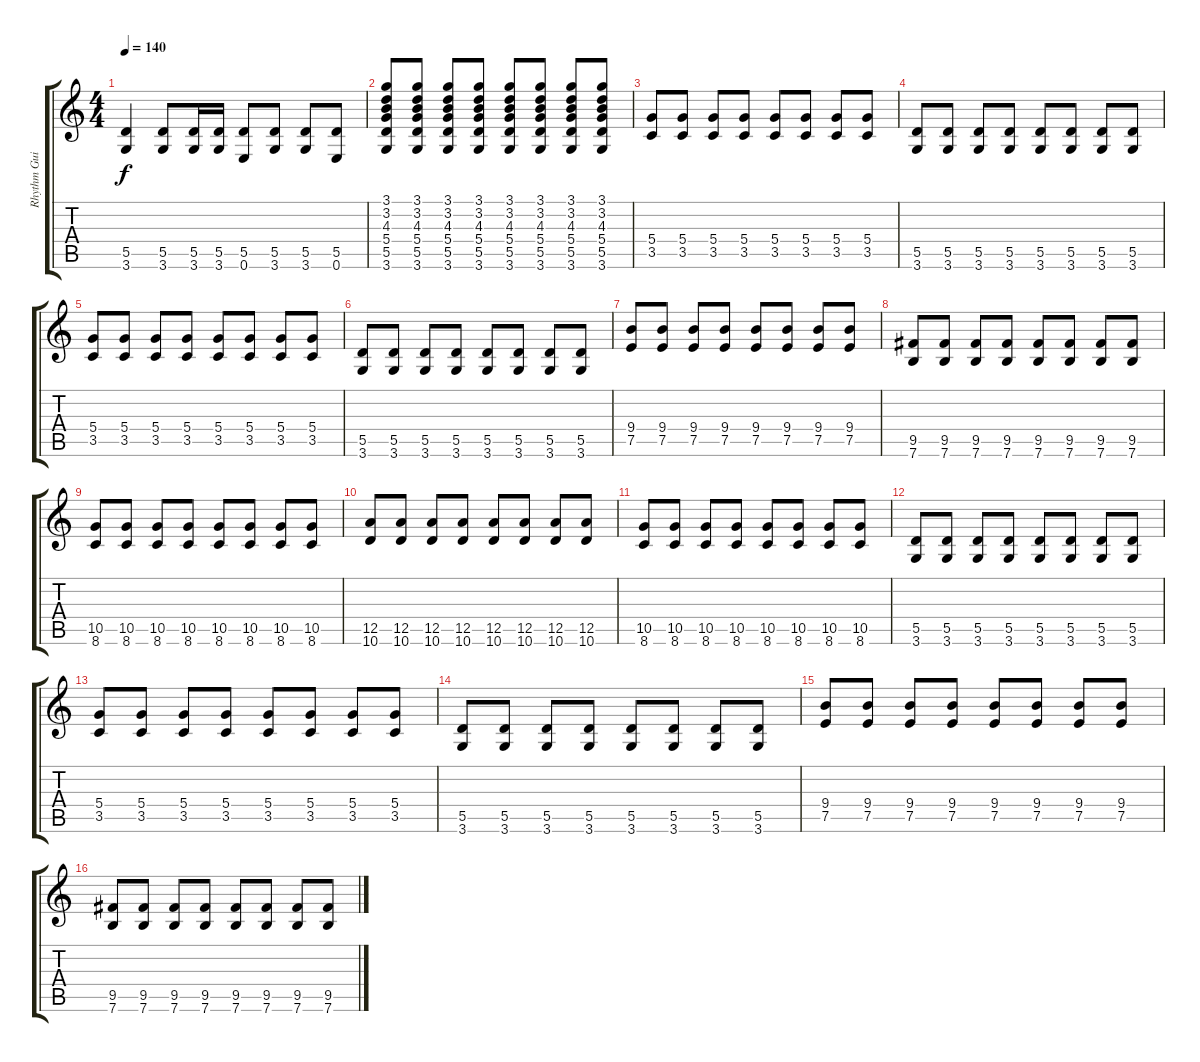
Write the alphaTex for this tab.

\track ("Rhythm Guitar" "Rhythm Gui") {instrument overdrivenguitar}
\staff {score tabs}
\tuning (E4 B3 G3 D3 A2 E2) {hide}
\ts (4 4)
\tempo 140
\clef g2
\ks c
(5.5 3.6).4{dy f} (5.5 3.6).8 (5.5 3.6).16 (5.5 3.6).16 (5.5 0.6).8 (5.5 3.6).8 (5.5 3.6).8 (5.5 0.6).8 |
(3.1 3.2 4.3 5.4 5.5 3.6).8 (3.1 3.2 4.3 5.4 5.5 3.6).8 (3.1 3.2 4.3 5.4 5.5 3.6).8 (3.1 3.2 4.3 5.4 5.5 3.6).8 (3.1 3.2 4.3 5.4 5.5 3.6).8 (3.1 3.2 4.3 5.4 5.5 3.6).8 (3.1 3.2 4.3 5.4 5.5 3.6).8 (3.1 3.2 4.3 5.4 5.5 3.6).8 |
(5.4 3.5).8 (5.4 3.5).8 (5.4 3.5).8 (5.4 3.5).8 (5.4 3.5).8 (5.4 3.5).8 (5.4 3.5).8 (5.4 3.5).8 |
(5.5 3.6).8 (5.5 3.6).8 (5.5 3.6).8 (5.5 3.6).8 (5.5 3.6).8 (5.5 3.6).8 (5.5 3.6).8 (5.5 3.6).8 |
(5.4 3.5).8 (5.4 3.5).8 (5.4 3.5).8 (5.4 3.5).8 (5.4 3.5).8 (5.4 3.5).8 (5.4 3.5).8 (5.4 3.5).8 |
(5.5 3.6).8 (5.5 3.6).8 (5.5 3.6).8 (5.5 3.6).8 (5.5 3.6).8 (5.5 3.6).8 (5.5 3.6).8 (5.5 3.6).8 |
(9.4 7.5).8 (9.4 7.5).8 (9.4 7.5).8 (9.4 7.5).8 (9.4 7.5).8 (9.4 7.5).8 (9.4 7.5).8 (9.4 7.5).8 |
(9.5 7.6).8 (9.5 7.6).8 (9.5 7.6).8 (9.5 7.6).8 (9.5 7.6).8 (9.5 7.6).8 (9.5 7.6).8 (9.5 7.6).8 |
(10.5 8.6).8 (10.5 8.6).8 (10.5 8.6).8 (10.5 8.6).8 (10.5 8.6).8 (10.5 8.6).8 (10.5 8.6).8 (10.5 8.6).8 |
(12.5 10.6).8 (12.5 10.6).8 (12.5 10.6).8 (12.5 10.6).8 (12.5 10.6).8 (12.5 10.6).8 (12.5 10.6).8 (12.5 10.6).8 |
(10.5 8.6).8 (10.5 8.6).8 (10.5 8.6).8 (10.5 8.6).8 (10.5 8.6).8 (10.5 8.6).8 (10.5 8.6).8 (10.5 8.6).8 |
(5.5 3.6).8 (5.5 3.6).8 (5.5 3.6).8 (5.5 3.6).8 (5.5 3.6).8 (5.5 3.6).8 (5.5 3.6).8 (5.5 3.6).8 |
(5.4 3.5).8 (5.4 3.5).8 (5.4 3.5).8 (5.4 3.5).8 (5.4 3.5).8 (5.4 3.5).8 (5.4 3.5).8 (5.4 3.5).8 |
(5.5 3.6).8 (5.5 3.6).8 (5.5 3.6).8 (5.5 3.6).8 (5.5 3.6).8 (5.5 3.6).8 (5.5 3.6).8 (5.5 3.6).8 |
(9.4 7.5).8 (9.4 7.5).8 (9.4 7.5).8 (9.4 7.5).8 (9.4 7.5).8 (9.4 7.5).8 (9.4 7.5).8 (9.4 7.5).8 |
(9.5 7.6).8 (9.5 7.6).8 (9.5 7.6).8 (9.5 7.6).8 (9.5 7.6).8 (9.5 7.6).8 (9.5 7.6).8 (9.5 7.6).8
